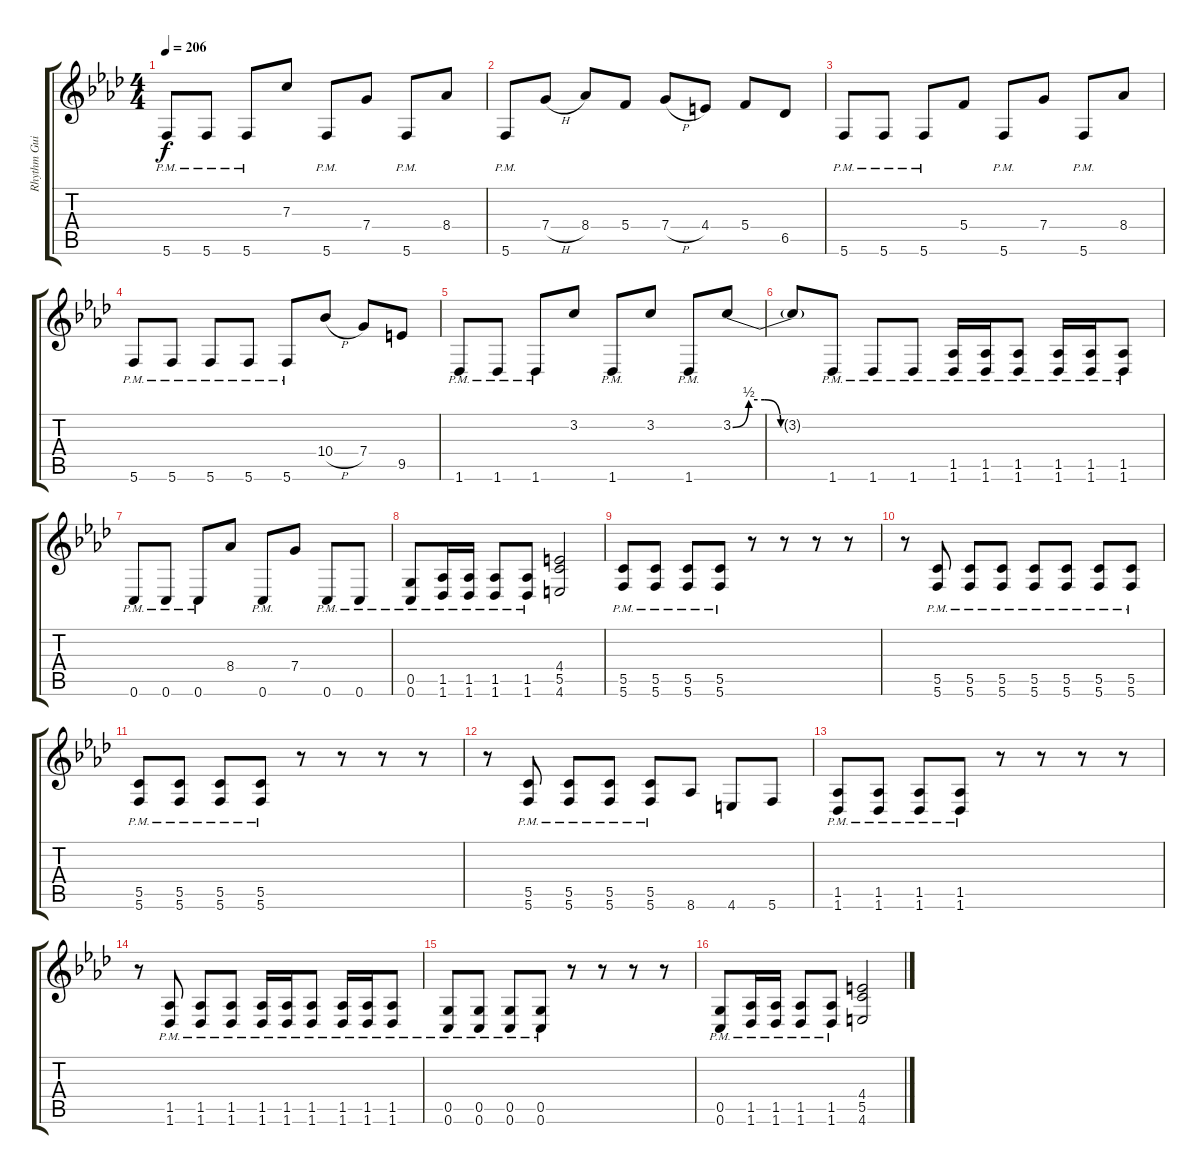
\track ("Rhythm Guitar" "Rhythm Gui") {instrument distortionguitar}
\staff {score tabs}
\tuning (D4 A3 F3 C3 G2 C2) {hide}
\ts (4 4)
\tempo 206
\clef g2
\ks fminor
5.6{pm}.8{dy f} 5.6{pm}.8 5.6{pm}.8 7.3.8 5.6{pm}.8 7.4.8 5.6{pm}.8 8.4.8 |
5.6{pm}.8 7.4{h}.8 8.4.8 5.4.8 7.4{h}.8 4.4.8 5.4.8 6.5.8 |
5.6{pm}.8 5.6{pm}.8 5.6{pm}.8 5.4.8 5.6{pm}.8 7.4.8 5.6{pm}.8 8.4.8 |
5.6{pm}.8 5.6{pm}.8 5.6{pm}.8 5.6{pm}.8 5.6{pm}.8 10.4{h}.8 7.4.8 9.5.8 |
1.6{pm}.8 1.6{pm}.8 1.6{pm}.8 3.2.8 1.6{pm}.8 3.2.8 1.6{pm}.8 3.2{be (custom 0 0 10 2 20 2 30 0 60 0)}.8 |
3.2{t}.8 1.6{pm}.8 1.6{pm}.8 1.6{pm}.8 (1.5{pm} 1.6{pm}).16 (1.5{pm} 1.6{pm}).16 (1.5{pm} 1.6{pm}).8 (1.5{pm} 1.6{pm}).16 (1.5{pm} 1.6{pm}).16 (1.5{pm} 1.6{pm}).8 |
0.6{pm}.8 0.6{pm}.8 0.6{pm}.8 8.4.8 0.6{pm}.8 7.4.8 0.6{pm}.8 0.6{pm}.8 |
(0.5{pm} 0.6{pm}).8 (1.5{pm} 1.6{pm}).16 (1.5{pm} 1.6{pm}).16 (1.5{pm} 1.6{pm}).8 (1.5{pm} 1.6{pm}).8 (4.4 5.5 4.6).2 |
(5.5{pm} 5.6{pm}).8 (5.5{pm} 5.6{pm}).8 (5.5{pm} 5.6{pm}).8 (5.5{pm} 5.6{pm}).8 r.8 r.8 r.8 r.8 |
r.8 (5.5{pm} 5.6{pm}).8 (5.5{pm} 5.6{pm}).8 (5.5{pm} 5.6{pm}).8 (5.5{pm} 5.6{pm}).8 (5.5{pm} 5.6{pm}).8 (5.5{pm} 5.6{pm}).8 (5.5{pm} 5.6{pm}).8 |
(5.5{pm} 5.6{pm}).8 (5.5{pm} 5.6{pm}).8 (5.5{pm} 5.6{pm}).8 (5.5{pm} 5.6{pm}).8 r.8 r.8 r.8 r.8 |
r.8 (5.5{pm} 5.6{pm}).8 (5.5{pm} 5.6{pm}).8 (5.5{pm} 5.6{pm}).8 (5.5{pm} 5.6{pm}).8 8.6.8 4.6.8 5.6.8 |
(1.5{pm} 1.6{pm}).8 (1.5{pm} 1.6{pm}).8 (1.5{pm} 1.6{pm}).8 (1.5{pm} 1.6{pm}).8 r.8 r.8 r.8 r.8 |
r.8 (1.5{pm} 1.6{pm}).8 (1.5{pm} 1.6{pm}).8 (1.5{pm} 1.6{pm}).8 (1.5{pm} 1.6{pm}).16 (1.5{pm} 1.6{pm}).16 (1.5{pm} 1.6{pm}).8 (1.5{pm} 1.6{pm}).16 (1.5{pm} 1.6{pm}).16 (1.5{pm} 1.6{pm}).8 |
(0.5{pm} 0.6{pm}).8 (0.5{pm} 0.6{pm}).8 (0.5{pm} 0.6{pm}).8 (0.5{pm} 0.6{pm}).8 r.8 r.8 r.8 r.8 |
(0.5{pm} 0.6{pm}).8 (1.5{pm} 1.6{pm}).16 (1.5{pm} 1.6{pm}).16 (1.5{pm} 1.6{pm}).8 (1.5{pm} 1.6{pm}).8 (4.4 5.5 4.6).2
